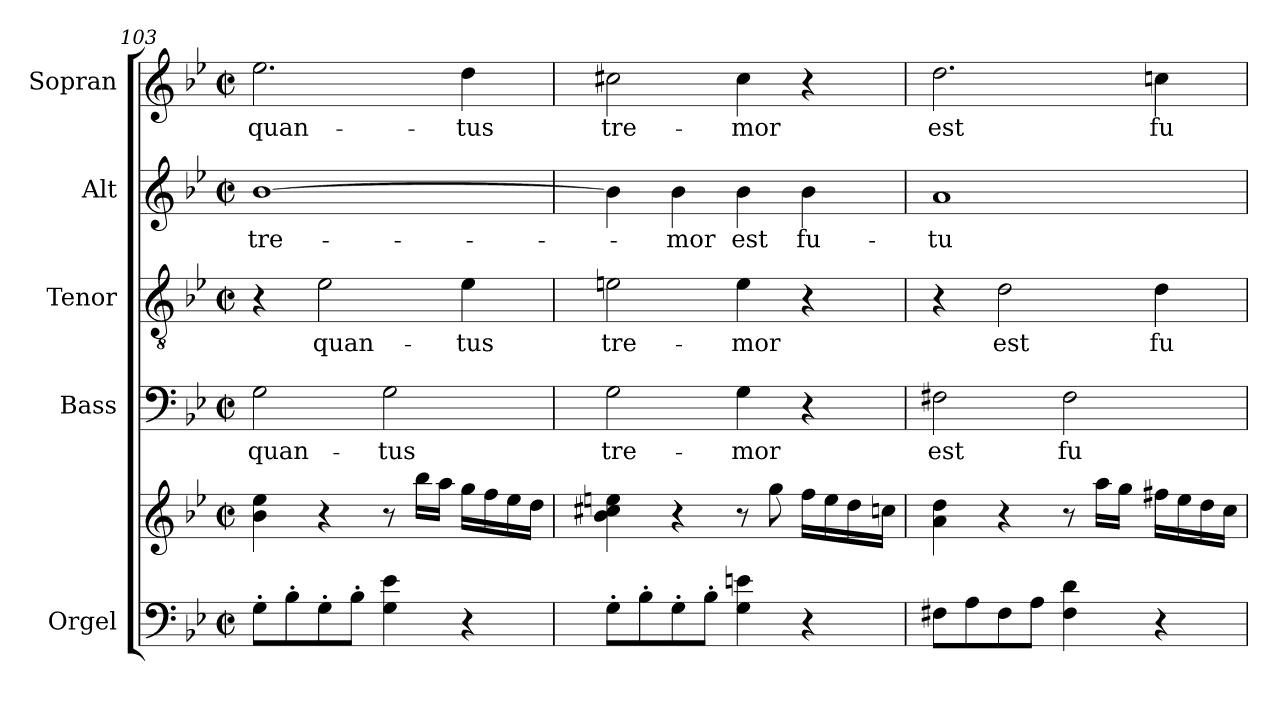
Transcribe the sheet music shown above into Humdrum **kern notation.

**kern	**kern	**kern	**text	**kern	**text	**kern	**text	**kern	**text
*part5	*part5	*part4	*part4	*part3	*part3	*part2	*part2	*part1	*part1
*staff6	*staff5	*staff4	*staff4	*staff3	*staff3	*staff2	*staff2	*staff1	*staff1
*I"Orgel	*	*I"Bass	*	*I"Tenor	*	*I"Alt	*	*I"Sopran	*
*I'Org.	*	*I'B.	*	*I'T.	*	*I'A.	*	*I'S.	*
!!LO:LB:g=z
*clefF4	*clefG2	*clefF4	*	*clefGv2	*	*clefG2	*	*clefG2	*
*k[b-e-]	*k[b-e-]	*k[b-e-]	*	*k[b-e-]	*	*k[b-e-]	*	*k[b-e-]	*
*B-:	*B-:	*B-:	*	*B-:	*	*B-:	*	*B-:	*
*M2/2	*M2/2	*M2/2	*	*M2/2	*	*M2/2	*	*M2/2	*
*met(c|)	*met(c|)	*met(c|)	*	*met(c|)	*	*met(c|)	*	*met(c|)	*
=103	=103	=103	=103	=103	=103	=103	=103	=103	=103
!	!	!	!LO:LY:b	!	!	!	!LO:LY:b	!	!LO:LY:b
8G'>\L	4b-\ 4ee-\	2G\	quan-	4r	.	[1b-	tre-	2.ee-\	quan-
8B-'>\	.	.	.	.	.	.	.	.	.
!	!	!	!	!	!LO:LY:b	!	!	!	!
8G'>\	4r	.	.	2e-\	quan-	.	.	.	.
8B-'>\J	.	.	.	.	.	.	.	.	.
!	!	!	!LO:LY:b	!	!	!	!	!	!
4G\ 4e-\	8r	2G\	-tus	.	.	.	.	.	.
.	16bb-\LL	.	.	.	.	.	.	.	.
.	16aa\JJ	.	.	.	.	.	.	.	.
!	!	!	!	!	!LO:LY:b	!	!	!	!LO:LY:b
4r	16gg\LL	.	.	4e-\	-tus	.	.	4dd\	-tus
.	16ff\	.	.	.	.	.	.	.	.
.	16ee-\	.	.	.	.	.	.	.	.
.	16dd\JJ	.	.	.	.	.	.	.	.
=104	=104	=104	=104	=104	=104	=104	=104	=104	=104
!	!	!	!LO:LY:b	!	!LO:LY:b	!	!	!	!LO:LY:b
8G'>\L	4b-\ 4cc#X\ 4een\	2G\	tre-	2en\	tre-	4b-\]	.	2cc#X\	tre-
8B-'>\	.	.	.	.	.	.	.	.	.
!	!	!	!	!	!	!	!LO:LY:b	!	!
8G'>\	4r	.	.	.	.	4b-\	-mor	.	.
8B-'>\J	.	.	.	.	.	.	.	.	.
!	!	!	!LO:LY:b	!	!LO:LY:b	!	!LO:LY:b	!	!LO:LY:b
4G\ 4en\	8r	4G\	-mor	4e\	-mor	4b-\	est	4cc#\	-mor
.	8gg\	.	.	.	.	.	.	.	.
!	!	!	!	!	!	!	!LO:LY:b	!	!
4r	16ff\LL	4r	.	4r	.	4b-\	fu-	4r	.
.	16ee\	.	.	.	.	.	.	.	.
.	16dd\	.	.	.	.	.	.	.	.
.	16ccn\JJ	.	.	.	.	.	.	.	.
=105	=105	=105	=105	=105	=105	=105	=105	=105	=105
!	!	!	!LO:LY:b	!	!	!	!LO:LY:b	!	!LO:LY:b
8F#X\L	4a\ 4dd\	2F#X\	est	4r	.	1a	-tu-	2.dd\	est
8A\	.	.	.	.	.	.	.	.	.
!	!	!	!	!	!LO:LY:b	!	!	!	!
8F#\	4r	.	.	2d\	est	.	.	.	.
8A\J	.	.	.	.	.	.	.	.	.
!	!	!	!LO:LY:b	!	!	!	!	!	!
4F#\ 4d\	8r	2F#\	fu-	.	.	.	.	.	.
.	16aa\LL	.	.	.	.	.	.	.	.
.	16gg\JJ	.	.	.	.	.	.	.	.
!	!	!	!	!	!LO:LY:b	!	!	!	!LO:LY:b
4r	16ff#X\LL	.	.	4d\	fu-	.	.	4ccn\	fu-
.	16ee-\	.	.	.	.	.	.	.	.
.	16dd\	.	.	.	.	.	.	.	.
.	16cc\JJ	.	.	.	.	.	.	.	.
=	=	=	=	=	=	=	=	=	=
*-	*-	*-	*-	*-	*-	*-	*-	*-	*-
